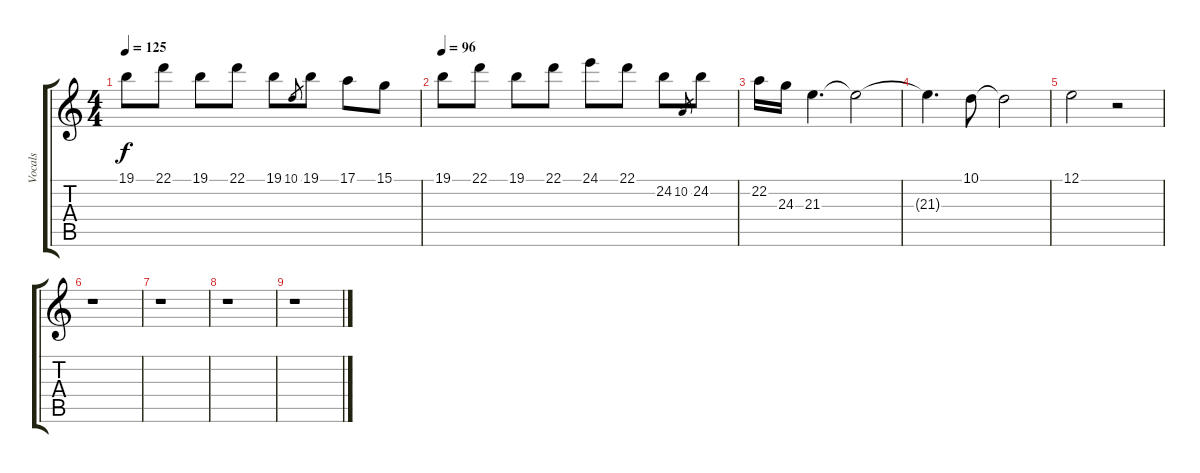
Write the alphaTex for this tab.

\track ("Vocals" "Vocals") {instrument lead2sawtooth}
\staff {score tabs}
\tuning (E4 B3 G3 D3 A2 E2) {hide}
\ts (4 4)
\tempo 125
\clef g2
\ks c
19.1.8{dy f} 22.1.8 19.1.8 22.1.8 19.1.8 10.1.8{gr} 19.1.8 17.1.8 15.1.8 |
\tempo 96
19.1.8 22.1.8 19.1.8 22.1.8 24.1.8 22.1.8 24.2.8 10.2.8{gr} 24.2.8 |
22.2.16 24.3.16 21.3.4{d} 21.3{t}.2 |
21.3{t}.4{d} 10.1.8 10.1{t}.2 |
12.1.2 r.2 |
r.1 |
r.1 |
r.1 |
r.1
